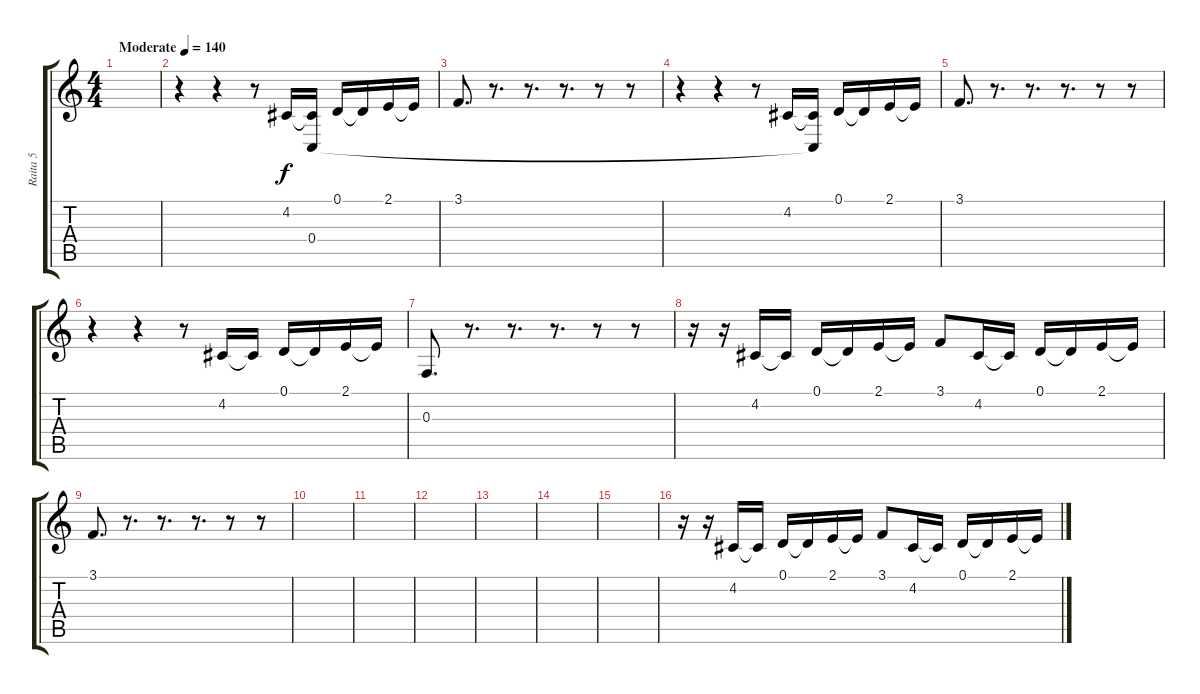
\track ("Raita 5" "Raita 5") {instrument frenchhorn}
\staff {score tabs}
\tuning (D4 A3 F3 C3 G2 D2) {hide}
\ts (4 4)
\tempo (140 "Moderate")
\clef g2
\ks c
|
r.4 r.4 r.8 4.2.16 (4.2{t} 0.4).16 0.1.16 0.1{t}.16 2.1.16 2.1{t}.16 |
3.1.8{d} r.8{d} r.8{d} r.8{d} r.8 r.8 |
r.4 r.4 r.8 4.2.16 (4.2{t} 0.4{t}).16 0.1.16 0.1{t}.16 2.1.16 2.1{t}.16 |
3.1.8{d} r.8{d} r.8{d} r.8{d} r.8 r.8 |
r.4 r.4 r.8 4.2.16 4.2{t}.16 0.1.16 0.1{t}.16 2.1.16 2.1{t}.16 |
0.3.8{d} r.8{d} r.8{d} r.8{d} r.8 r.8 |
r.16 r.16 4.2.16 4.2{t}.16 0.1.16 0.1{t}.16 2.1.16 2.1{t}.16 3.1.8 4.2.16 4.2{t}.16 0.1.16 0.1{t}.16 2.1.16 2.1{t}.16 |
3.1.8{d} r.8{d} r.8{d} r.8{d} r.8 r.8 |
|
|
|
|
|
|
r.16 r.16 4.2.16 4.2{t}.16 0.1.16 0.1{t}.16 2.1.16 2.1{t}.16 3.1.8 4.2.16 4.2{t}.16 0.1.16 0.1{t}.16 2.1.16 2.1{t}.16
